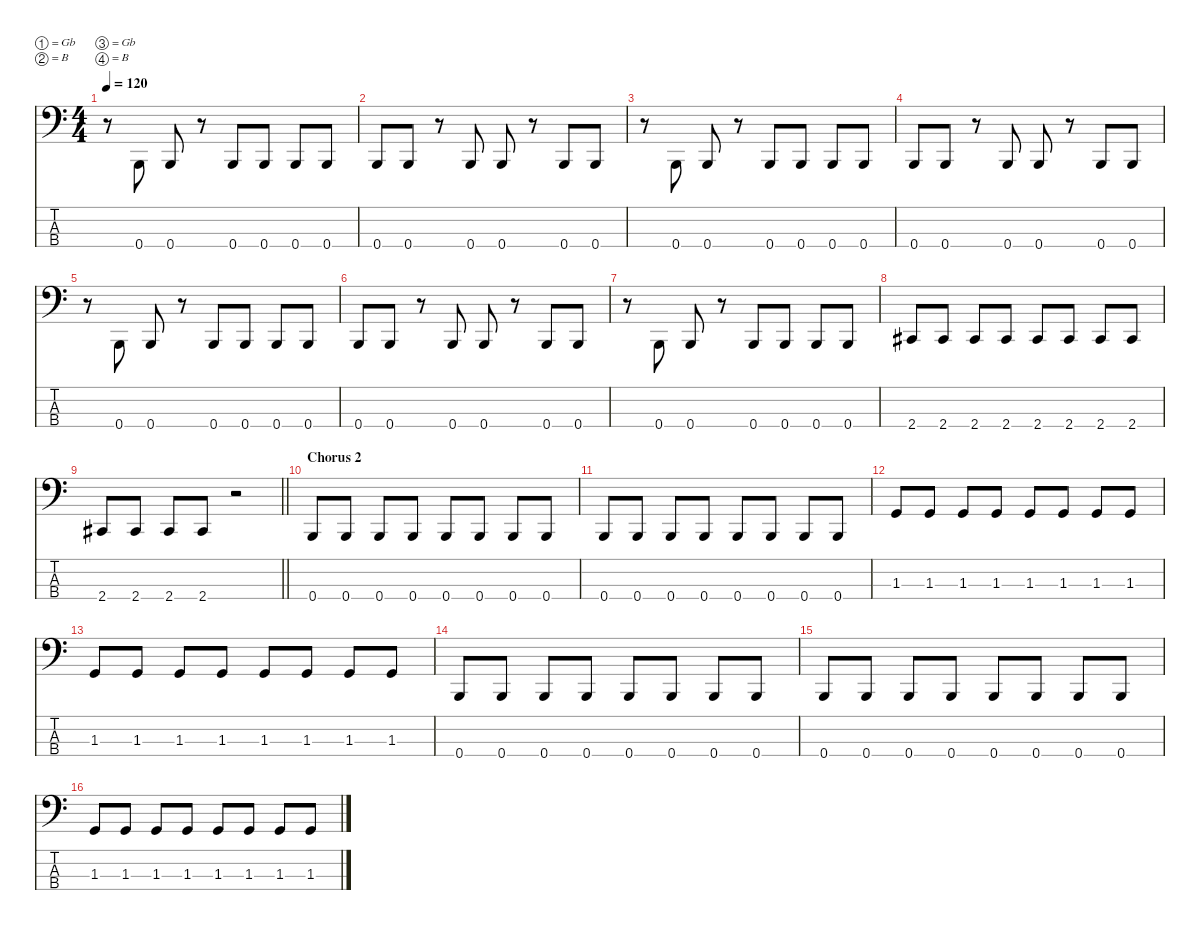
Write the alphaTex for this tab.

\defaultSystemsLayout 4
\hideDynamics
\bracketExtendMode nobrackets
\singleTrackTrackNamePolicy hidden
\multiTrackTrackNamePolicy hidden
\firstSystemTrackNameMode fullname
\firstSystemTrackNameOrientation horizontal
\otherSystemsTrackNameOrientation horizontal
\track ("Bass Guitar" "el.bs.") {instrument electricbassfinger}
\staff {score tabs}
\tuning (Gb2 B1 Gb1 B0)
\ts (4 4)
\tempo 120
\clef f4
\ks c
r.8{dy f beam Down} 0.4.8{beam Up} 0.4.8{beam Up} r.8{beam Up} 0.4.8{beam Up} 0.4.8{beam Up} 0.4.8{beam Up} 0.4.8{beam Up} |
0.4.8{beam Up} 0.4.8{beam Up} r.8{beam Up} 0.4.8{beam Up} 0.4.8{beam Up} r.8{beam Up} 0.4.8{beam Up} 0.4.8{beam Up} |
r.8{beam Down} 0.4.8{beam Up} 0.4.8{beam Up} r.8{beam Up} 0.4.8{beam Up} 0.4.8{beam Up} 0.4.8{beam Up} 0.4.8{beam Up} |
0.4.8{beam Up} 0.4.8{beam Up} r.8{beam Up} 0.4.8{beam Up} 0.4.8{beam Up} r.8{beam Up} 0.4.8{beam Up} 0.4.8{beam Up} |
r.8{beam Down} 0.4.8{beam Up} 0.4.8{beam Up} r.8{beam Up} 0.4.8{beam Up} 0.4.8{beam Up} 0.4.8{beam Up} 0.4.8{beam Up} |
0.4.8{beam Up} 0.4.8{beam Up} r.8{beam Up} 0.4.8{beam Up} 0.4.8{beam Up} r.8{beam Up} 0.4.8{beam Up} 0.4.8{beam Up} |
r.8{beam Down} 0.4.8{beam Up} 0.4.8{beam Up} r.8{beam Up} 0.4.8{beam Up} 0.4.8{beam Up} 0.4.8{beam Up} 0.4.8{beam Up} |
2.4{acc #}.8{beam Up} 2.4{acc #}.8{beam Up} 2.4{acc #}.8{beam Up} 2.4{acc #}.8{beam Up} 2.4{acc #}.8{beam Up} 2.4{acc #}.8{beam Up} 2.4{acc #}.8{beam Up} 2.4{acc #}.8{beam Up} |
\barLineRight lightlight
2.4{acc #}.8{beam Up} 2.4{acc #}.8{beam Up} 2.4{acc #}.8{beam Up} 2.4{acc #}.8{beam Up} r.2{beam Up} |
\section ("" "Chorus 2")
0.4.8{beam Up} 0.4.8{beam Up} 0.4.8{beam Up} 0.4.8{beam Up} 0.4.8{beam Up} 0.4.8{beam Up} 0.4.8{beam Up} 0.4.8{beam Up} |
0.4.8{beam Up} 0.4.8{beam Up} 0.4.8{beam Up} 0.4.8{beam Up} 0.4.8{beam Up} 0.4.8{beam Up} 0.4.8{beam Up} 0.4.8{beam Up} |
1.3.8{beam Up} 1.3.8{beam Up} 1.3.8{beam Up} 1.3.8{beam Up} 1.3.8{beam Up} 1.3.8{beam Up} 1.3.8{beam Up} 1.3.8{beam Up} |
1.3.8{beam Up} 1.3.8{beam Up} 1.3.8{beam Up} 1.3.8{beam Up} 1.3.8{beam Up} 1.3.8{beam Up} 1.3.8{beam Up} 1.3.8{beam Up} |
0.4.8{beam Up} 0.4.8{beam Up} 0.4.8{beam Up} 0.4.8{beam Up} 0.4.8{beam Up} 0.4.8{beam Up} 0.4.8{beam Up} 0.4.8{beam Up} |
0.4.8{beam Up} 0.4.8{beam Up} 0.4.8{beam Up} 0.4.8{beam Up} 0.4.8{beam Up} 0.4.8{beam Up} 0.4.8{beam Up} 0.4.8{beam Up} |
1.3.8{beam Up} 1.3.8{beam Up} 1.3.8{beam Up} 1.3.8{beam Up} 1.3.8{beam Up} 1.3.8{beam Up} 1.3.8{beam Up} 1.3.8{beam Up}
